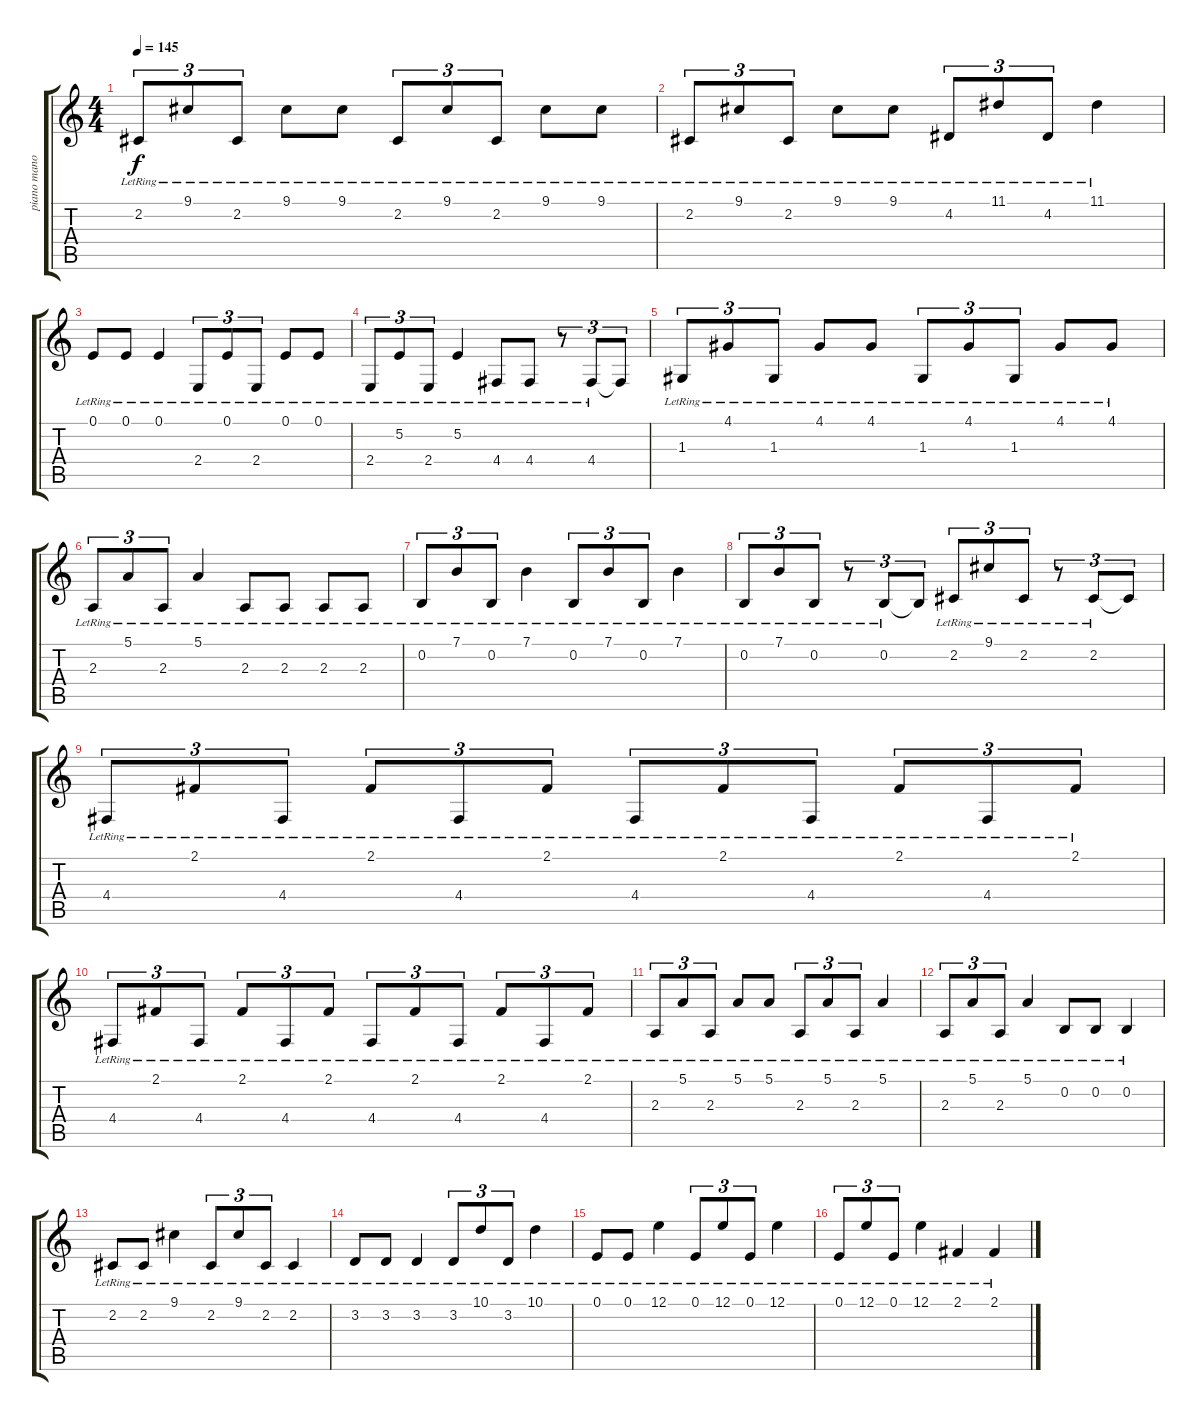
\track ("piano mano izq" "piano mano") {instrument acousticgrandpiano}
\staff {score tabs}
\tuning (E4 B3 G3 D3 A2 E2) {hide}
\ts (4 4)
\tempo 145
\clef g2
\ks c
2.2{lr}.8{tu (3 2) dy f} 9.1{lr}.8{tu (3 2)} 2.2{lr}.8{tu (3 2)} 9.1{lr}.8 9.1{lr}.8 2.2{lr}.8{tu (3 2)} 9.1{lr}.8{tu (3 2)} 2.2{lr}.8{tu (3 2)} 9.1{lr}.8 9.1{lr}.8 |
2.2{lr}.8{tu (3 2)} 9.1{lr}.8{tu (3 2)} 2.2{lr}.8{tu (3 2)} 9.1{lr}.8 9.1{lr}.8 4.2{lr}.8{tu (3 2)} 11.1{lr}.8{tu (3 2)} 4.2{lr}.8{tu (3 2)} 11.1{lr}.4 |
0.1{lr}.8 0.1{lr}.8 0.1{lr}.4 2.4{lr}.8{tu (3 2)} 0.1{lr}.8{tu (3 2)} 2.4{lr}.8{tu (3 2)} 0.1{lr}.8 0.1{lr}.8 |
2.4{lr}.8{tu (3 2)} 5.2{lr}.8{tu (3 2)} 2.4{lr}.8{tu (3 2)} 5.2{lr}.4 4.4{lr}.8 4.4{lr}.8 r.8{tu (3 2)} 4.4{lr}.8{tu (3 2)} 4.4{t}.8{tu (3 2)} |
1.3{lr}.8{tu (3 2)} 4.1{lr}.8{tu (3 2)} 1.3{lr}.8{tu (3 2)} 4.1{lr}.8 4.1{lr}.8 1.3{lr}.8{tu (3 2)} 4.1{lr}.8{tu (3 2)} 1.3{lr}.8{tu (3 2)} 4.1{lr}.8 4.1{lr}.8 |
2.3{lr}.8{tu (3 2)} 5.1{lr}.8{tu (3 2)} 2.3{lr}.8{tu (3 2)} 5.1{lr}.4 2.3{lr}.8 2.3{lr}.8 2.3{lr}.8 2.3{lr}.8 |
0.2{lr}.8{tu (3 2)} 7.1{lr}.8{tu (3 2)} 0.2{lr}.8{tu (3 2)} 7.1{lr}.4 0.2{lr}.8{tu (3 2)} 7.1{lr}.8{tu (3 2)} 0.2{lr}.8{tu (3 2)} 7.1{lr}.4 |
0.2{lr}.8{tu (3 2)} 7.1{lr}.8{tu (3 2)} 0.2{lr}.8{tu (3 2)} r.8{tu (3 2)} 0.2{lr}.8{tu (3 2)} 0.2{t}.8{tu (3 2)} 2.2{lr}.8{tu (3 2)} 9.1{lr}.8{tu (3 2)} 2.2{lr}.8{tu (3 2)} r.8{tu (3 2)} 2.2{lr}.8{tu (3 2)} 2.2{t}.8{tu (3 2)} |
4.4{lr}.8{tu (3 2)} 2.1{lr}.8{tu (3 2)} 4.4{lr}.8{tu (3 2)} 2.1{lr}.8{tu (3 2)} 4.4{lr}.8{tu (3 2)} 2.1{lr}.8{tu (3 2)} 4.4{lr}.8{tu (3 2)} 2.1{lr}.8{tu (3 2)} 4.4{lr}.8{tu (3 2)} 2.1{lr}.8{tu (3 2)} 4.4{lr}.8{tu (3 2)} 2.1{lr}.8{tu (3 2)} |
4.4{lr}.8{tu (3 2)} 2.1{lr}.8{tu (3 2)} 4.4{lr}.8{tu (3 2)} 2.1{lr}.8{tu (3 2)} 4.4{lr}.8{tu (3 2)} 2.1{lr}.8{tu (3 2)} 4.4{lr}.8{tu (3 2)} 2.1{lr}.8{tu (3 2)} 4.4{lr}.8{tu (3 2)} 2.1{lr}.8{tu (3 2)} 4.4{lr}.8{tu (3 2)} 2.1{lr}.8{tu (3 2)} |
2.3{lr}.8{tu (3 2)} 5.1{lr}.8{tu (3 2)} 2.3{lr}.8{tu (3 2)} 5.1{lr}.8 5.1{lr}.8 2.3{lr}.8{tu (3 2)} 5.1{lr}.8{tu (3 2)} 2.3{lr}.8{tu (3 2)} 5.1{lr}.4 |
2.3{lr}.8{tu (3 2)} 5.1{lr}.8{tu (3 2)} 2.3{lr}.8{tu (3 2)} 5.1{lr}.4 0.2{lr}.8 0.2{lr}.8 0.2{lr}.4 |
2.2{lr}.8 2.2{lr}.8 9.1{lr}.4 2.2{lr}.8{tu (3 2)} 9.1{lr}.8{tu (3 2)} 2.2{lr}.8{tu (3 2)} 2.2{lr}.4 |
3.2{lr}.8 3.2{lr}.8 3.2{lr}.4 3.2{lr}.8{tu (3 2)} 10.1{lr}.8{tu (3 2)} 3.2{lr}.8{tu (3 2)} 10.1{lr}.4 |
0.1{lr}.8 0.1{lr}.8 12.1{lr}.4 0.1{lr}.8{tu (3 2)} 12.1{lr}.8{tu (3 2)} 0.1{lr}.8{tu (3 2)} 12.1{lr}.4 |
0.1{lr}.8{tu (3 2)} 12.1{lr}.8{tu (3 2)} 0.1{lr}.8{tu (3 2)} 12.1{lr}.4 2.1{lr}.4 2.1{lr}.4
